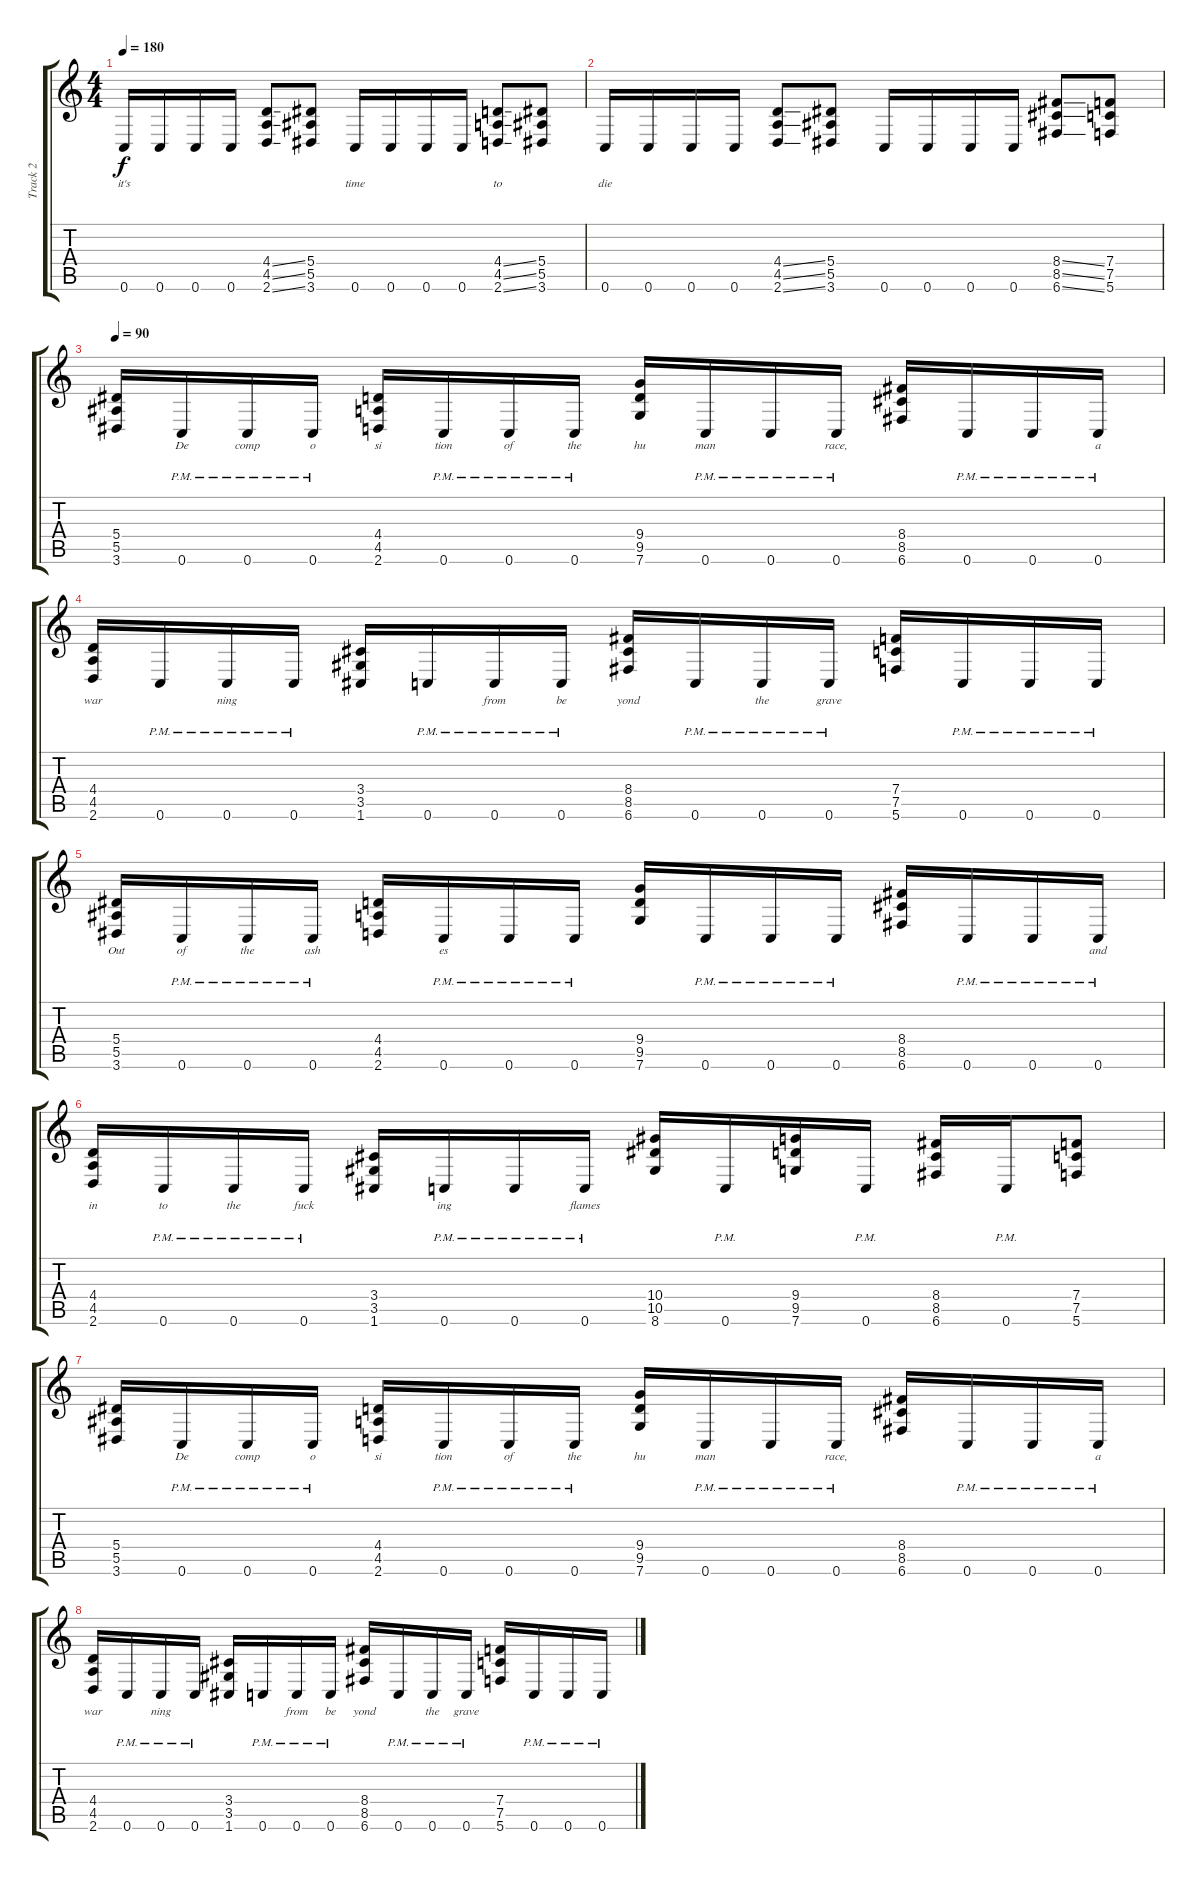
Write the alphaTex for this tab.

\track ("Track 2" "Track 2") {instrument distortionguitar}
\staff {score tabs}
\tuning (C4 G3 Eb3 Bb2 F2 C2) {hide}
\ts (4 4)
\tempo 180
\clef g2
\ks c
0.6.16{lyrics (0 "it's") lyrics (1 "") lyrics (2 "") lyrics (3 "") lyrics (4 "") dy f} 0.6.16{lyrics (0 "") lyrics (1 "") lyrics (2 "") lyrics (3 "") lyrics (4 "")} 0.6.16{lyrics (0 "") lyrics (1 "") lyrics (2 "") lyrics (3 "") lyrics (4 "")} 0.6.16{lyrics (0 "") lyrics (1 "") lyrics (2 "") lyrics (3 "") lyrics (4 "")} (4.4{ss} 4.5{ss} 2.6{ss}).8{lyrics (0 "") lyrics (1 "") lyrics (2 "") lyrics (3 "") lyrics (4 "")} (5.4 5.5 3.6).8{lyrics (0 "") lyrics (1 "") lyrics (2 "") lyrics (3 "") lyrics (4 "")} 0.6.16{lyrics (0 "time") lyrics (1 "") lyrics (2 "") lyrics (3 "") lyrics (4 "")} 0.6.16{lyrics (0 "") lyrics (1 "") lyrics (2 "") lyrics (3 "") lyrics (4 "")} 0.6.16{lyrics (0 "") lyrics (1 "") lyrics (2 "") lyrics (3 "") lyrics (4 "")} 0.6.16{lyrics (0 "") lyrics (1 "") lyrics (2 "") lyrics (3 "") lyrics (4 "")} (4.4{ss} 4.5{ss} 2.6{ss}).8{lyrics (0 "to") lyrics (1 "") lyrics (2 "") lyrics (3 "") lyrics (4 "")} (5.4 5.5 3.6).8{lyrics (0 "") lyrics (1 "") lyrics (2 "") lyrics (3 "") lyrics (4 "")} |
0.6.16{lyrics (0 "die") lyrics (1 "") lyrics (2 "") lyrics (3 "") lyrics (4 "")} 0.6.16{lyrics (0 "") lyrics (1 "") lyrics (2 "") lyrics (3 "") lyrics (4 "")} 0.6.16{lyrics (0 "") lyrics (1 "") lyrics (2 "") lyrics (3 "") lyrics (4 "")} 0.6.16{lyrics (0 "") lyrics (1 "") lyrics (2 "") lyrics (3 "") lyrics (4 "")} (4.4{ss} 4.5{ss} 2.6{ss}).8{lyrics (0 "") lyrics (1 "") lyrics (2 "") lyrics (3 "") lyrics (4 "")} (5.4 5.5 3.6).8{lyrics (0 "") lyrics (1 "") lyrics (2 "") lyrics (3 "") lyrics (4 "")} 0.6.16{lyrics (0 "") lyrics (1 "") lyrics (2 "") lyrics (3 "") lyrics (4 "")} 0.6.16{lyrics (0 "") lyrics (1 "") lyrics (2 "") lyrics (3 "") lyrics (4 "")} 0.6.16{lyrics (0 "") lyrics (1 "") lyrics (2 "") lyrics (3 "") lyrics (4 "")} 0.6.16{lyrics (0 "") lyrics (1 "") lyrics (2 "") lyrics (3 "") lyrics (4 "")} (8.4{ss} 8.5{ss} 6.6{ss}).8{lyrics (0 "") lyrics (1 "") lyrics (2 "") lyrics (3 "") lyrics (4 "")} (7.4 7.5 5.6).8{lyrics (0 "") lyrics (1 "") lyrics (2 "") lyrics (3 "") lyrics (4 "")} |
\tempo 90
(5.4 5.5 3.6).16{lyrics (0 "") lyrics (1 "") lyrics (2 "") lyrics (3 "") lyrics (4 "")} 0.6{pm}.16{lyrics (0 "De") lyrics (1 "") lyrics (2 "") lyrics (3 "") lyrics (4 "")} 0.6{pm}.16{lyrics (0 "comp") lyrics (1 "") lyrics (2 "") lyrics (3 "") lyrics (4 "")} 0.6{pm}.16{lyrics (0 "o") lyrics (1 "") lyrics (2 "") lyrics (3 "") lyrics (4 "")} (4.4 4.5 2.6).16{lyrics (0 "si") lyrics (1 "") lyrics (2 "") lyrics (3 "") lyrics (4 "")} 0.6{pm}.16{lyrics (0 "tion") lyrics (1 "") lyrics (2 "") lyrics (3 "") lyrics (4 "")} 0.6{pm}.16{lyrics (0 "of") lyrics (1 "") lyrics (2 "") lyrics (3 "") lyrics (4 "")} 0.6{pm}.16{lyrics (0 "the") lyrics (1 "") lyrics (2 "") lyrics (3 "") lyrics (4 "")} (9.4 9.5 7.6).16{lyrics (0 "hu") lyrics (1 "") lyrics (2 "") lyrics (3 "") lyrics (4 "")} 0.6{pm}.16{lyrics (0 "man") lyrics (1 "") lyrics (2 "") lyrics (3 "") lyrics (4 "")} 0.6{pm}.16{lyrics (0 "") lyrics (1 "") lyrics (2 "") lyrics (3 "") lyrics (4 "")} 0.6{pm}.16{lyrics (0 "race,") lyrics (1 "") lyrics (2 "") lyrics (3 "") lyrics (4 "")} (8.4 8.5 6.6).16{lyrics (0 "") lyrics (1 "") lyrics (2 "") lyrics (3 "") lyrics (4 "")} 0.6{pm}.16{lyrics (0 "") lyrics (1 "") lyrics (2 "") lyrics (3 "") lyrics (4 "")} 0.6{pm}.16{lyrics (0 "") lyrics (1 "") lyrics (2 "") lyrics (3 "") lyrics (4 "")} 0.6{pm}.16{lyrics (0 "a") lyrics (1 "") lyrics (2 "") lyrics (3 "") lyrics (4 "")} |
(4.4 4.5 2.6).16{lyrics (0 "war") lyrics (1 "") lyrics (2 "") lyrics (3 "") lyrics (4 "")} 0.6{pm}.16{lyrics (0 "") lyrics (1 "") lyrics (2 "") lyrics (3 "") lyrics (4 "")} 0.6{pm}.16{lyrics (0 "ning") lyrics (1 "") lyrics (2 "") lyrics (3 "") lyrics (4 "")} 0.6{pm}.16{lyrics (0 "") lyrics (1 "") lyrics (2 "") lyrics (3 "") lyrics (4 "")} (3.4 3.5 1.6).16{lyrics (0 "") lyrics (1 "") lyrics (2 "") lyrics (3 "") lyrics (4 "")} 0.6{pm}.16{lyrics (0 "") lyrics (1 "") lyrics (2 "") lyrics (3 "") lyrics (4 "")} 0.6{pm}.16{lyrics (0 "from") lyrics (1 "") lyrics (2 "") lyrics (3 "") lyrics (4 "")} 0.6{pm}.16{lyrics (0 "be") lyrics (1 "") lyrics (2 "") lyrics (3 "") lyrics (4 "")} (8.4 8.5 6.6).16{lyrics (0 "yond") lyrics (1 "") lyrics (2 "") lyrics (3 "") lyrics (4 "")} 0.6{pm}.16{lyrics (0 "") lyrics (1 "") lyrics (2 "") lyrics (3 "") lyrics (4 "")} 0.6{pm}.16{lyrics (0 "the") lyrics (1 "") lyrics (2 "") lyrics (3 "") lyrics (4 "")} 0.6{pm}.16{lyrics (0 "grave") lyrics (1 "") lyrics (2 "") lyrics (3 "") lyrics (4 "")} (7.4 7.5 5.6).16{lyrics (0 "") lyrics (1 "") lyrics (2 "") lyrics (3 "") lyrics (4 "")} 0.6{pm}.16{lyrics (0 "") lyrics (1 "") lyrics (2 "") lyrics (3 "") lyrics (4 "")} 0.6{pm}.16{lyrics (0 "") lyrics (1 "") lyrics (2 "") lyrics (3 "") lyrics (4 "")} 0.6{pm}.16{lyrics (0 "") lyrics (1 "") lyrics (2 "") lyrics (3 "") lyrics (4 "")} |
(5.4 5.5 3.6).16{lyrics (0 "Out") lyrics (1 "") lyrics (2 "") lyrics (3 "") lyrics (4 "")} 0.6{pm}.16{lyrics (0 "of") lyrics (1 "") lyrics (2 "") lyrics (3 "") lyrics (4 "")} 0.6{pm}.16{lyrics (0 "the") lyrics (1 "") lyrics (2 "") lyrics (3 "") lyrics (4 "")} 0.6{pm}.16{lyrics (0 "ash") lyrics (1 "") lyrics (2 "") lyrics (3 "") lyrics (4 "")} (4.4 4.5 2.6).16{lyrics (0 "") lyrics (1 "") lyrics (2 "") lyrics (3 "") lyrics (4 "")} 0.6{pm}.16{lyrics (0 "es") lyrics (1 "") lyrics (2 "") lyrics (3 "") lyrics (4 "")} 0.6{pm}.16{lyrics (0 "") lyrics (1 "") lyrics (2 "") lyrics (3 "") lyrics (4 "")} 0.6{pm}.16{lyrics (0 "") lyrics (1 "") lyrics (2 "") lyrics (3 "") lyrics (4 "")} (9.4 9.5 7.6).16{lyrics (0 "") lyrics (1 "") lyrics (2 "") lyrics (3 "") lyrics (4 "")} 0.6{pm}.16{lyrics (0 "") lyrics (1 "") lyrics (2 "") lyrics (3 "") lyrics (4 "")} 0.6{pm}.16{lyrics (0 "") lyrics (1 "") lyrics (2 "") lyrics (3 "") lyrics (4 "")} 0.6{pm}.16{lyrics (0 "") lyrics (1 "") lyrics (2 "") lyrics (3 "") lyrics (4 "")} (8.4 8.5 6.6).16{lyrics (0 "") lyrics (1 "") lyrics (2 "") lyrics (3 "") lyrics (4 "")} 0.6{pm}.16{lyrics (0 "") lyrics (1 "") lyrics (2 "") lyrics (3 "") lyrics (4 "")} 0.6{pm}.16{lyrics (0 "") lyrics (1 "") lyrics (2 "") lyrics (3 "") lyrics (4 "")} 0.6{pm}.16{lyrics (0 "and") lyrics (1 "") lyrics (2 "") lyrics (3 "") lyrics (4 "")} |
(4.4 4.5 2.6).16{lyrics (0 "in") lyrics (1 "") lyrics (2 "") lyrics (3 "") lyrics (4 "")} 0.6{pm}.16{lyrics (0 "to") lyrics (1 "") lyrics (2 "") lyrics (3 "") lyrics (4 "")} 0.6{pm}.16{lyrics (0 "the") lyrics (1 "") lyrics (2 "") lyrics (3 "") lyrics (4 "")} 0.6{pm}.16{lyrics (0 "fuck") lyrics (1 "") lyrics (2 "") lyrics (3 "") lyrics (4 "")} (3.4 3.5 1.6).16{lyrics (0 "") lyrics (1 "") lyrics (2 "") lyrics (3 "") lyrics (4 "")} 0.6{pm}.16{lyrics (0 "ing") lyrics (1 "") lyrics (2 "") lyrics (3 "") lyrics (4 "")} 0.6{pm}.16{lyrics (0 "") lyrics (1 "") lyrics (2 "") lyrics (3 "") lyrics (4 "")} 0.6{pm}.16{lyrics (0 "flames") lyrics (1 "") lyrics (2 "") lyrics (3 "") lyrics (4 "")} (10.4 10.5 8.6).16{lyrics (0 "") lyrics (1 "") lyrics (2 "") lyrics (3 "") lyrics (4 "")} 0.6{pm}.16{lyrics (0 "") lyrics (1 "") lyrics (2 "") lyrics (3 "") lyrics (4 "")} (9.4 9.5 7.6).16{lyrics (0 "") lyrics (1 "") lyrics (2 "") lyrics (3 "") lyrics (4 "")} 0.6{pm}.16{lyrics (0 "") lyrics (1 "") lyrics (2 "") lyrics (3 "") lyrics (4 "")} (8.4 8.5 6.6).16{lyrics (0 "") lyrics (1 "") lyrics (2 "") lyrics (3 "") lyrics (4 "")} 0.6{pm}.16{lyrics (0 "") lyrics (1 "") lyrics (2 "") lyrics (3 "") lyrics (4 "")} (7.4 7.5 5.6).8{lyrics (0 "") lyrics (1 "") lyrics (2 "") lyrics (3 "") lyrics (4 "")} |
(5.4 5.5 3.6).16{lyrics (0 "") lyrics (1 "") lyrics (2 "") lyrics (3 "") lyrics (4 "")} 0.6{pm}.16{lyrics (0 "De") lyrics (1 "") lyrics (2 "") lyrics (3 "") lyrics (4 "")} 0.6{pm}.16{lyrics (0 "comp") lyrics (1 "") lyrics (2 "") lyrics (3 "") lyrics (4 "")} 0.6{pm}.16{lyrics (0 "o") lyrics (1 "") lyrics (2 "") lyrics (3 "") lyrics (4 "")} (4.4 4.5 2.6).16{lyrics (0 "si") lyrics (1 "") lyrics (2 "") lyrics (3 "") lyrics (4 "")} 0.6{pm}.16{lyrics (0 "tion") lyrics (1 "") lyrics (2 "") lyrics (3 "") lyrics (4 "")} 0.6{pm}.16{lyrics (0 "of") lyrics (1 "") lyrics (2 "") lyrics (3 "") lyrics (4 "")} 0.6{pm}.16{lyrics (0 "the") lyrics (1 "") lyrics (2 "") lyrics (3 "") lyrics (4 "")} (9.4 9.5 7.6).16{lyrics (0 "hu") lyrics (1 "") lyrics (2 "") lyrics (3 "") lyrics (4 "")} 0.6{pm}.16{lyrics (0 "man") lyrics (1 "") lyrics (2 "") lyrics (3 "") lyrics (4 "")} 0.6{pm}.16{lyrics (0 "") lyrics (1 "") lyrics (2 "") lyrics (3 "") lyrics (4 "")} 0.6{pm}.16{lyrics (0 "race,") lyrics (1 "") lyrics (2 "") lyrics (3 "") lyrics (4 "")} (8.4 8.5 6.6).16{lyrics (0 "") lyrics (1 "") lyrics (2 "") lyrics (3 "") lyrics (4 "")} 0.6{pm}.16{lyrics (0 "") lyrics (1 "") lyrics (2 "") lyrics (3 "") lyrics (4 "")} 0.6{pm}.16{lyrics (0 "") lyrics (1 "") lyrics (2 "") lyrics (3 "") lyrics (4 "")} 0.6{pm}.16{lyrics (0 "a") lyrics (1 "") lyrics (2 "") lyrics (3 "") lyrics (4 "")} |
(4.4 4.5 2.6).16{lyrics (0 "war") lyrics (1 "") lyrics (2 "") lyrics (3 "") lyrics (4 "")} 0.6{pm}.16{lyrics (0 "") lyrics (1 "") lyrics (2 "") lyrics (3 "") lyrics (4 "")} 0.6{pm}.16{lyrics (0 "ning") lyrics (1 "") lyrics (2 "") lyrics (3 "") lyrics (4 "")} 0.6{pm}.16{lyrics (0 "") lyrics (1 "") lyrics (2 "") lyrics (3 "") lyrics (4 "")} (3.4 3.5 1.6).16{lyrics (0 "") lyrics (1 "") lyrics (2 "") lyrics (3 "") lyrics (4 "")} 0.6{pm}.16{lyrics (0 "") lyrics (1 "") lyrics (2 "") lyrics (3 "") lyrics (4 "")} 0.6{pm}.16{lyrics (0 "from") lyrics (1 "") lyrics (2 "") lyrics (3 "") lyrics (4 "")} 0.6{pm}.16{lyrics (0 "be") lyrics (1 "") lyrics (2 "") lyrics (3 "") lyrics (4 "")} (8.4 8.5 6.6).16{lyrics (0 "yond") lyrics (1 "") lyrics (2 "") lyrics (3 "") lyrics (4 "")} 0.6{pm}.16{lyrics (0 "") lyrics (1 "") lyrics (2 "") lyrics (3 "") lyrics (4 "")} 0.6{pm}.16{lyrics (0 "the") lyrics (1 "") lyrics (2 "") lyrics (3 "") lyrics (4 "")} 0.6{pm}.16{lyrics (0 "grave") lyrics (1 "") lyrics (2 "") lyrics (3 "") lyrics (4 "")} (7.4 7.5 5.6).16{lyrics (0 "") lyrics (1 "") lyrics (2 "") lyrics (3 "") lyrics (4 "")} 0.6{pm}.16{lyrics (0 "") lyrics (1 "") lyrics (2 "") lyrics (3 "") lyrics (4 "")} 0.6{pm}.16{lyrics (0 "") lyrics (1 "") lyrics (2 "") lyrics (3 "") lyrics (4 "")} 0.6{pm}.16{lyrics (0 "") lyrics (1 "") lyrics (2 "") lyrics (3 "") lyrics (4 "")}
